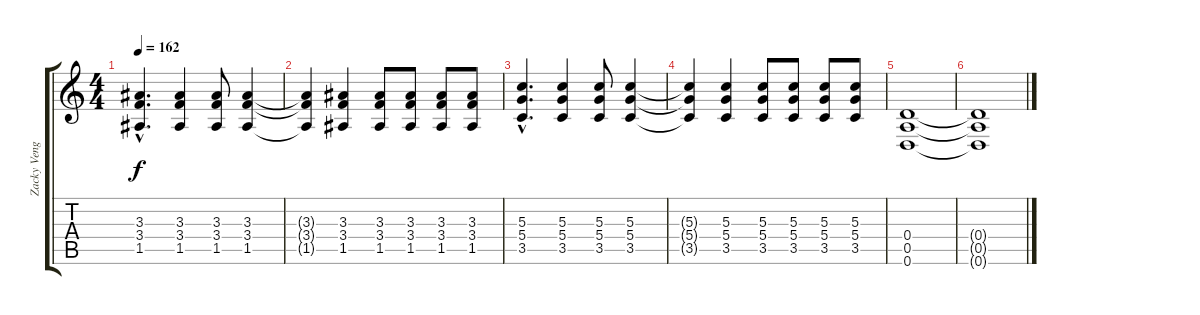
\track ("Zacky Vengeance" "Zacky Veng") {instrument distortionguitar}
\staff {score tabs}
\tuning (E4 B3 G3 D3 A2 D2) {hide}
\ts (4 4)
\tempo 162
\clef g2
\ks c
(3.3{hac} 3.4{hac} 1.5{hac}).4{d dy f} (3.3 3.4 1.5).4 (3.3 3.4 1.5).8 (3.3 3.4 1.5).4 |
(3.3{t} 3.4{t} 1.5{t}).4 (3.3 3.4 1.5).4 (3.3 3.4 1.5).8 (3.3 3.4 1.5).8 (3.3 3.4 1.5).8 (3.3 3.4 1.5).8 |
(5.3{hac} 5.4{hac} 3.5{hac}).4{d} (5.3 5.4 3.5).4 (5.3 5.4 3.5).8 (5.3 5.4 3.5).4 |
(5.3{t} 5.4{t} 3.5{t}).4 (5.3 5.4 3.5).4 (5.3 5.4 3.5).8 (5.3 5.4 3.5).8 (5.3 5.4 3.5).8 (5.3 5.4 3.5).8 |
(0.4 0.5 0.6).1 |
(0.4{t} 0.5{t} 0.6{t}).1
